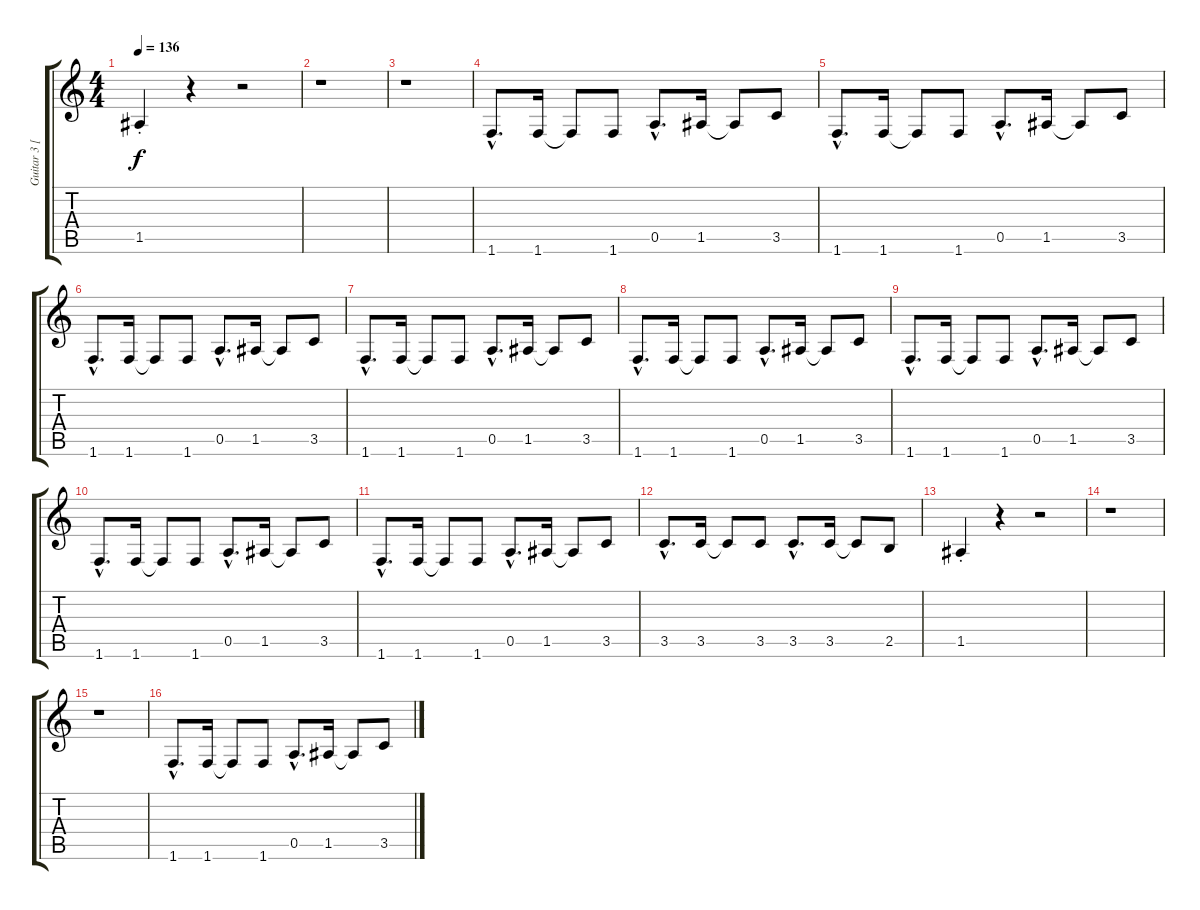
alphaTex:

\track ("Guitar 3 [Bass arrg. for Guitar]" "Guitar 3 [") {instrument electricguitarclean}
\staff {score tabs}
\tuning (E4 B3 G3 D3 A2 E2) {hide}
\ts (4 4)
\tempo 136
\clef g2
\ks c
1.5{st}.4{dy f} r.4 r.2 |
r.1 |
r.1 |
1.6{hac}.8{d} 1.6.16 1.6{t}.8 1.6.8 0.5{hac}.8{d} 1.5.16 1.5{t}.8 3.5.8 |
1.6{hac}.8{d} 1.6.16 1.6{t}.8 1.6.8 0.5{hac}.8{d} 1.5.16 1.5{t}.8 3.5.8 |
1.6{hac}.8{d} 1.6.16 1.6{t}.8 1.6.8 0.5{hac}.8{d} 1.5.16 1.5{t}.8 3.5.8 |
1.6{hac}.8{d} 1.6.16 1.6{t}.8 1.6.8 0.5{hac}.8{d} 1.5.16 1.5{t}.8 3.5.8 |
1.6{hac}.8{d} 1.6.16 1.6{t}.8 1.6.8 0.5{hac}.8{d} 1.5.16 1.5{t}.8 3.5.8 |
1.6{hac}.8{d} 1.6.16 1.6{t}.8 1.6.8 0.5{hac}.8{d} 1.5.16 1.5{t}.8 3.5.8 |
1.6{hac}.8{d} 1.6.16 1.6{t}.8 1.6.8 0.5{hac}.8{d} 1.5.16 1.5{t}.8 3.5.8 |
1.6{hac}.8{d} 1.6.16 1.6{t}.8 1.6.8 0.5{hac}.8{d} 1.5.16 1.5{t}.8 3.5.8 |
3.5{hac}.8{d} 3.5.16 3.5{t}.8 3.5.8 3.5{hac}.8{d} 3.5.16 3.5{t}.8 2.5.8 |
1.5{st}.4 r.4 r.2 |
r.1 |
r.1 |
1.6{hac}.8{d} 1.6.16 1.6{t}.8 1.6.8 0.5{hac}.8{d} 1.5.16 1.5{t}.8 3.5.8
